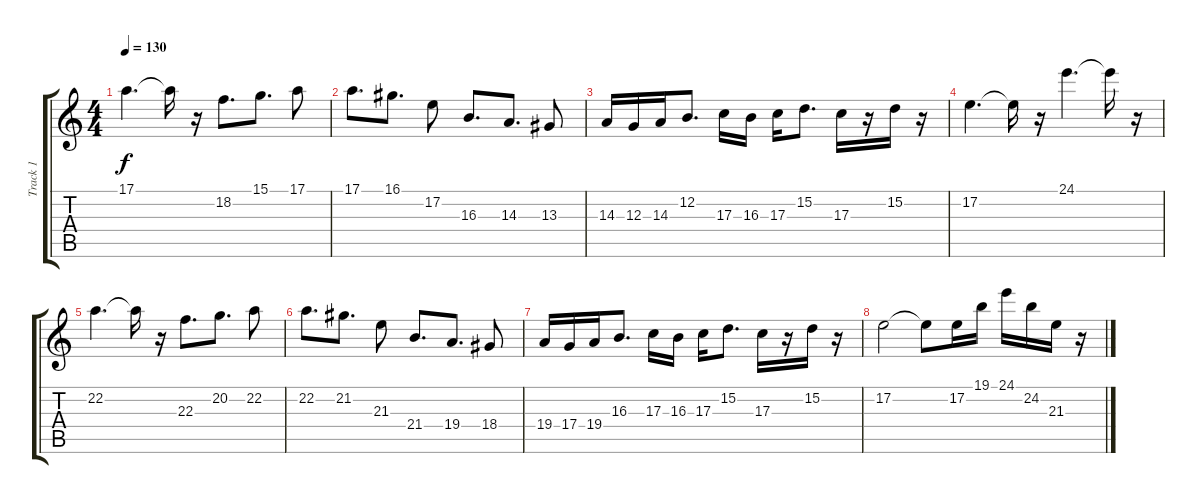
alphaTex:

\track ("Track 1" "Track 1") {instrument electricgrandpiano}
\staff {score tabs}
\tuning (E4 B3 G3 D3 A2 E2) {hide}
\ts (4 4)
\tempo 130
\clef g2
\ks c
17.1.4{d dy f instrument trumpet} 17.1{t}.16 r.16 18.2.8{d} 15.1.8{d} 17.1.8 |
17.1.8{d} 16.1.8{d} 17.2.8 16.3.8{d} 14.3.8{d} 13.3.8 |
14.3.16 12.3.16 14.3.16 12.2.8{d} 17.3.16 16.3.16 17.3.16 15.2.8{d} 17.3.16 r.16 15.2.16 r.16 |
17.2.4{d} 17.2{t}.16 r.16 24.1.4{d} 24.1{t}.16 r.16 |
22.2.4{d} 22.2{t}.16 r.16 22.3.8{d} 20.2.8{d} 22.2.8 |
22.2.8{d} 21.2.8{d} 21.3.8 21.4.8{d} 19.4.8{d} 18.4.8 |
19.4.16 17.4.16 19.4.16 16.3.8{d} 17.3.16 16.3.16 17.3.16 15.2.8{d} 17.3.16 r.16 15.2.16 r.16 |
17.2.2 17.2{t}.8 17.2.16 19.1.16 24.1.16 24.2.16 21.3.16 r.16
